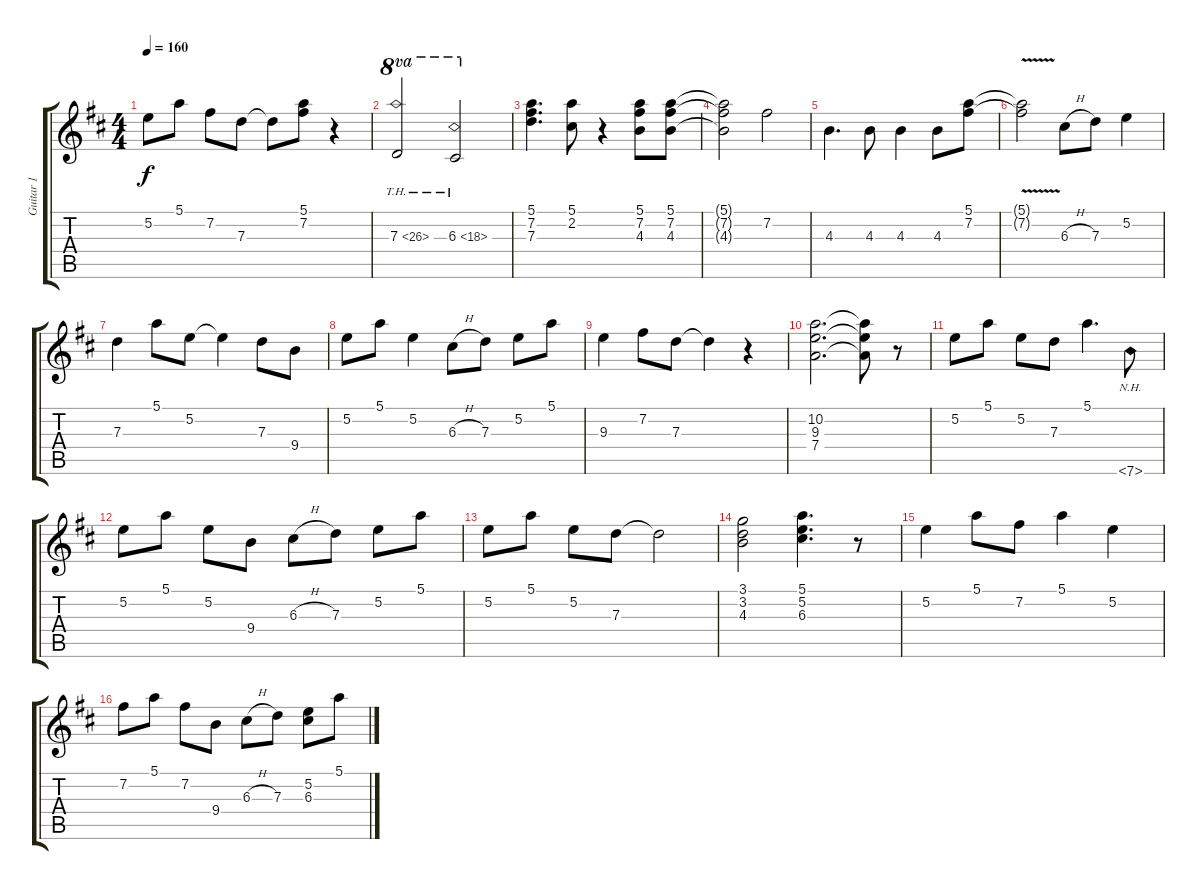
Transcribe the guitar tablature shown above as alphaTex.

\track ("Guitar 1" "Guitar 1") {instrument electricguitarclean}
\staff {score tabs}
\tuning (E4 B3 G3 D3 A2 E2) {hide}
\ts (4 4)
\tempo 160
\clef g2
\ks d
5.2.8{dy f} 5.1.8 7.2.8 7.3.8 7.3{t}.8 (5.1 7.2).8 r.4 |
7.3{th 19}.2{ot 8va} 6.3{th 12}.2{ot 8va} |
(5.1 7.2 7.3).4{d} (5.1 2.2).8 r.4 (5.1 7.2 4.3).8 (5.1 7.2 4.3).8 |
(5.1{t} 7.2{t} 4.3{t}).2 7.2.2 |
4.3.4{d} 4.3.8 4.3.4 4.3.8 (5.1 7.2).8 |
(5.1{v t} 7.2{v t}).2 6.3{h}.8 7.3.8 5.2.4 |
7.3.4 5.1.8 5.2.8 5.2{t}.4 7.3.8 9.4.8 |
5.2.8 5.1.8 5.2.4 6.3{h}.8 7.3.8 5.2.8 5.1.8 |
9.3.4 7.2.8 7.3.8 7.3{t}.4 r.4 |
(10.2 9.3 7.4).2{d} (10.2{t} 9.3{t} 7.4{t}).8 r.8 |
5.2.8 5.1.8 5.2.8 7.3.8 5.1.4{d} 7.6{nh}.8 |
5.2.8 5.1.8 5.2.8 9.4.8 6.3{h}.8 7.3.8 5.2.8 5.1.8 |
5.2.8 5.1.8 5.2.8 7.3.8 7.3{t}.2 |
(3.1 3.2 4.3).2 (5.1 5.2 6.3).4{d} r.8 |
5.2.4 5.1.8 7.2.8 5.1.4 5.2.4 |
7.2.8 5.1.8 7.2.8 9.4.8 6.3{h}.8 7.3.8 (5.2 6.3).8 5.1.8
